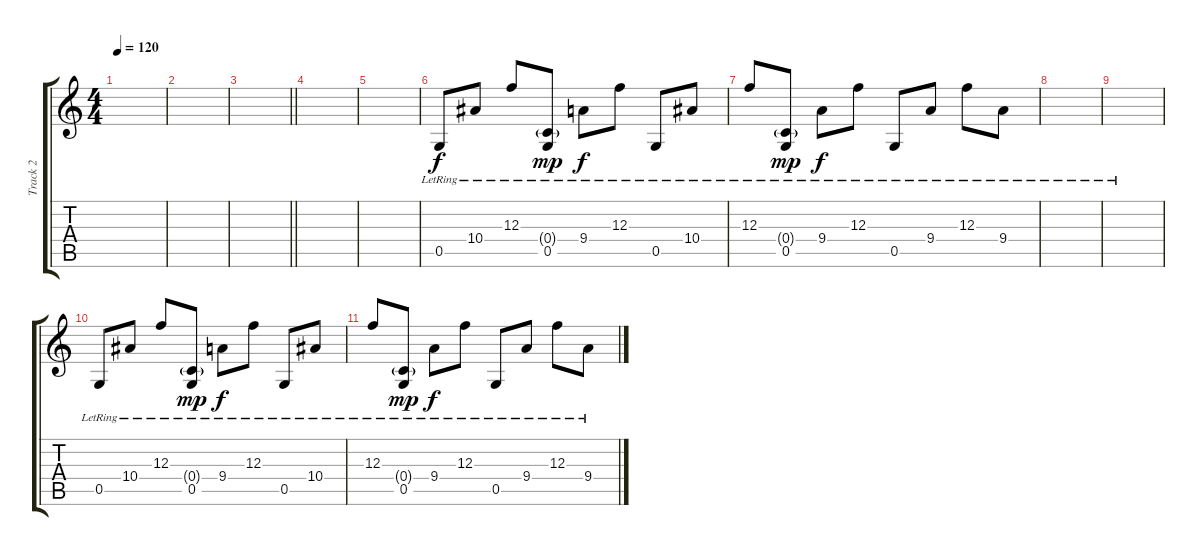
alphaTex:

\track ("Track 2" "Track 2") {instrument acousticguitarsteel}
\staff {score tabs}
\tuning (D4 A3 F3 C3 G2 D2) {hide}
\ts (4 4)
\tempo 120
\clef g2
\ks c
|
|
\barLineRight lightlight
|
\section ("" "")
|
|
0.5{lr}.8 10.4{lr}.8 12.3{lr}.8 (0.4{g} 0.5{lr}).8{dy mp} 9.4{lr}.8{dy f} 12.3{lr}.8 0.5{lr}.8 10.4{lr}.8 |
12.3{lr}.8 (0.4{g} 0.5{lr}).8{dy mp} 9.4{lr}.8{dy f} 12.3{lr}.8 0.5{lr}.8 9.4{lr}.8 12.3{lr}.8 9.4{lr}.8 |
|
|
0.5{lr}.8 10.4{lr}.8 12.3{lr}.8 (0.4{g} 0.5{lr}).8{dy mp} 9.4{lr}.8{dy f} 12.3{lr}.8 0.5{lr}.8 10.4{lr}.8 |
12.3{lr}.8 (0.4{g} 0.5{lr}).8{dy mp} 9.4{lr}.8{dy f} 12.3{lr}.8 0.5{lr}.8 9.4{lr}.8 12.3{lr}.8 9.4{lr}.8
